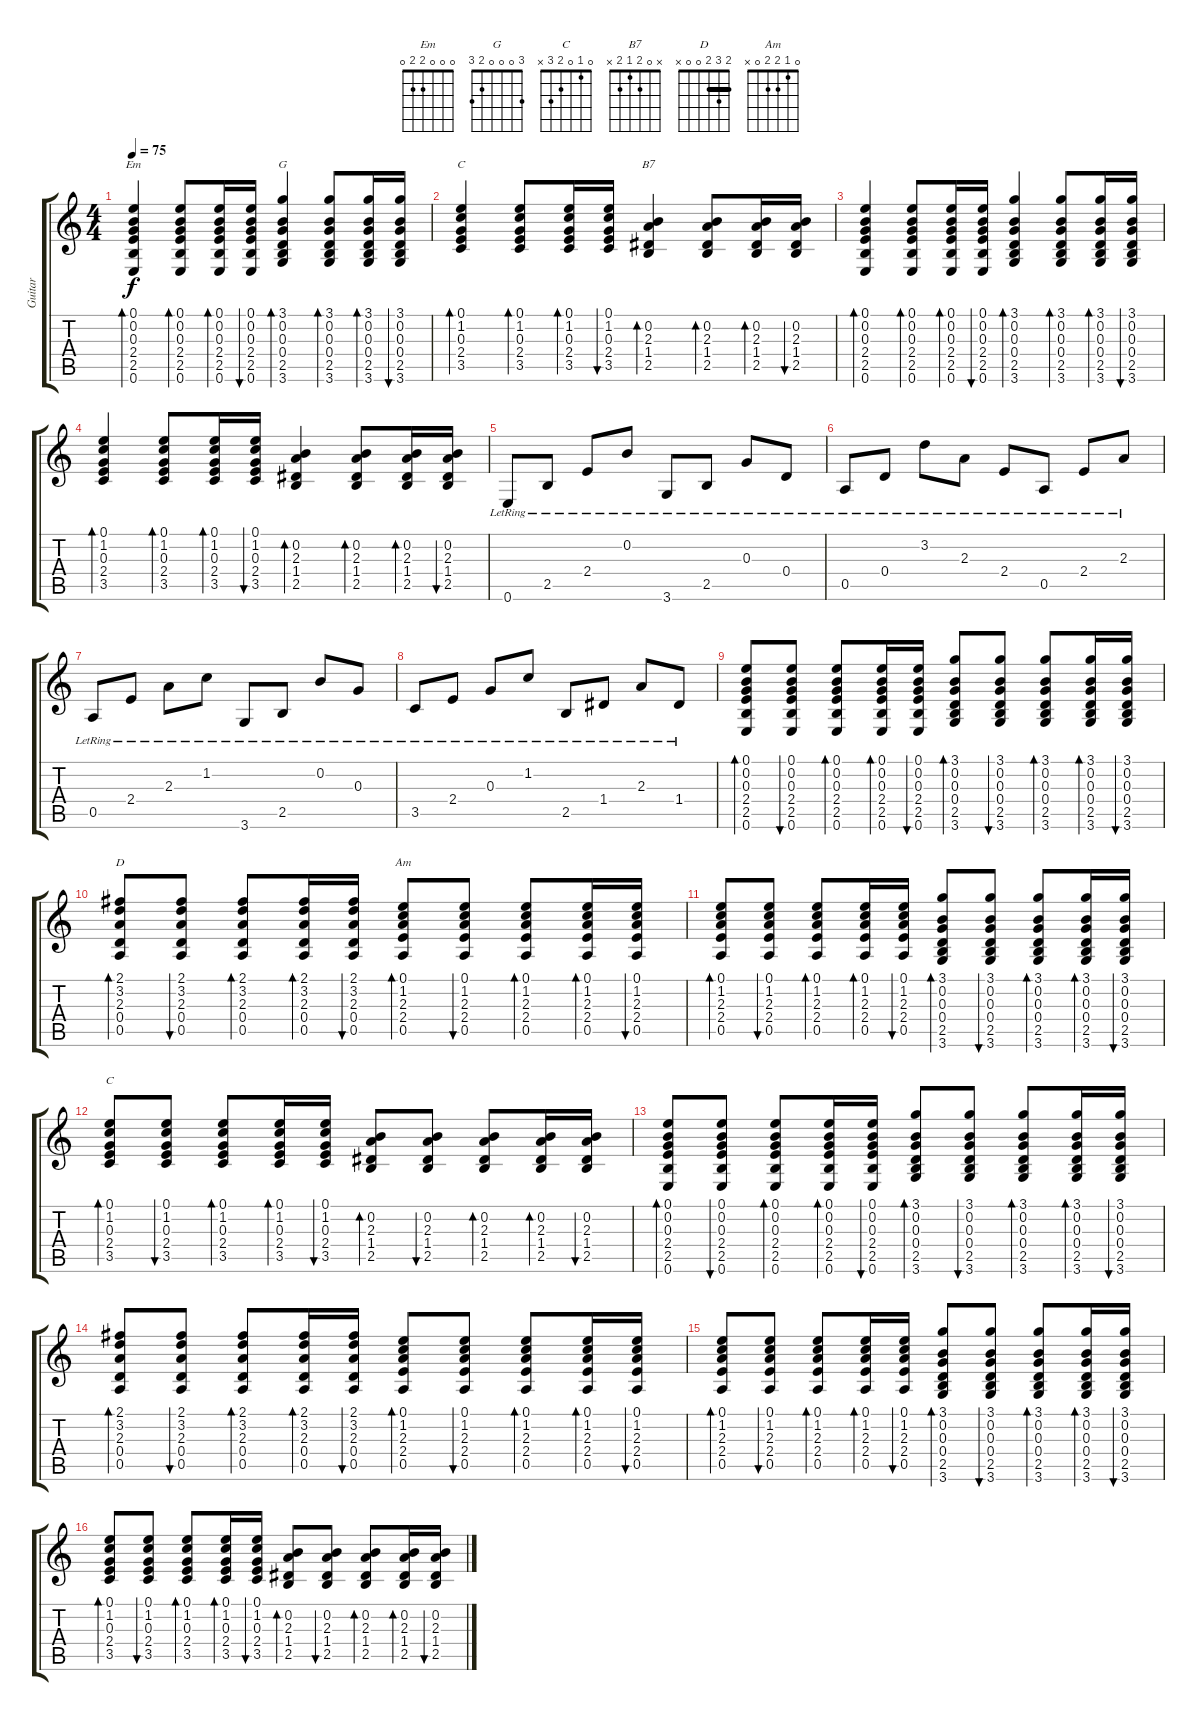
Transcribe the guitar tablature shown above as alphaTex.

\track ("Guitar" "Guitar") {instrument electricguitarjazz}
\staff {score tabs}
\tuning (E4 B3 G3 D3 A2 E2) {hide}
\chord ("Em" 0 0 0 2 2 0)
\chord ("G" 3 0 0 0 2 3)
\chord ("C" x 1 0 2 3 x)
\chord ("B7" x 0 2 1 2 x)
\chord ("D" 2 3 2 0 0 x) {barre 2}
\chord ("Am" 0 1 2 2 0 x)
\chord ("C" 0 1 0 2 3 x)
\ts (4 4)
\tempo 75
\clef g2
\ks c
(0.1 0.2 0.3 2.4 2.5 0.6).4{bd 30 ch "Em" dy f} (0.1 0.2 0.3 2.4 2.5 0.6).8{bd 30} (0.1 0.2 0.3 2.4 2.5 0.6).16{bd 30} (0.1 0.2 0.3 2.4 2.5 0.6).16{bu 30} (3.1 0.2 0.3 0.4 2.5 3.6).4{bd 30 ch "G"} (3.1 0.2 0.3 0.4 2.5 3.6).8{bd 30} (3.1 0.2 0.3 0.4 2.5 3.6).16{bd 30} (3.1 0.2 0.3 0.4 2.5 3.6).16{bu 30} |
(0.1 1.2 0.3 2.4 3.5).4{bd 30 ch "C"} (0.1 1.2 0.3 2.4 3.5).8{bd 30} (0.1 1.2 0.3 2.4 3.5).16{bd 30} (0.1 1.2 0.3 2.4 3.5).16{bu 30} (0.2 2.3 1.4 2.5).4{bd 30 ch "B7"} (0.2 2.3 1.4 2.5).8{bd 30} (0.2 2.3 1.4 2.5).16{bd 30} (0.2 2.3 1.4 2.5).16{bu 30} |
(0.1 0.2 0.3 2.4 2.5 0.6).4{bd 30} (0.1 0.2 0.3 2.4 2.5 0.6).8{bd 30} (0.1 0.2 0.3 2.4 2.5 0.6).16{bd 30} (0.1 0.2 0.3 2.4 2.5 0.6).16{bu 30} (3.1 0.2 0.3 0.4 2.5 3.6).4{bd 30} (3.1 0.2 0.3 0.4 2.5 3.6).8{bd 30} (3.1 0.2 0.3 0.4 2.5 3.6).16{bd 30} (3.1 0.2 0.3 0.4 2.5 3.6).16{bu 30} |
(0.1 1.2 0.3 2.4 3.5).4{bd 30} (0.1 1.2 0.3 2.4 3.5).8{bd 30} (0.1 1.2 0.3 2.4 3.5).16{bd 30} (0.1 1.2 0.3 2.4 3.5).16{bu 30} (0.2 2.3 1.4 2.5).4{bd 30} (0.2 2.3 1.4 2.5).8{bd 30} (0.2 2.3 1.4 2.5).16{bd 30} (0.2 2.3 1.4 2.5).16{bu 30} |
0.6{lr}.8 2.5{lr}.8 2.4{lr}.8 0.2{lr}.8 3.6{lr}.8 2.5{lr}.8 0.3{lr}.8 0.4{lr}.8 |
0.5{lr}.8 0.4{lr}.8 3.2{lr}.8 2.3{lr}.8 2.4{lr}.8 0.5{lr}.8 2.4{lr}.8 2.3{lr}.8 |
0.5{lr}.8 2.4{lr}.8 2.3{lr}.8 1.2{lr}.8 3.6{lr}.8 2.5{lr}.8 0.2{lr}.8 0.3{lr}.8 |
3.5{lr}.8 2.4{lr}.8 0.3{lr}.8 1.2{lr}.8 2.5{lr}.8 1.4{lr}.8 2.3{lr}.8 1.4{lr}.8 |
(0.1 0.2 0.3 2.4 2.5 0.6).8{bd 30} (0.1 0.2 0.3 2.4 2.5 0.6).8{bu 30} (0.1 0.2 0.3 2.4 2.5 0.6).8{bd 30} (0.1 0.2 0.3 2.4 2.5 0.6).16{bd 30} (0.1 0.2 0.3 2.4 2.5 0.6).16{bu 30} (3.1 0.2 0.3 0.4 2.5 3.6).8{bd 30} (3.1 0.2 0.3 0.4 2.5 3.6).8{bu 30} (3.1 0.2 0.3 0.4 2.5 3.6).8{bd 30} (3.1 0.2 0.3 0.4 2.5 3.6).16{bd 30} (3.1 0.2 0.3 0.4 2.5 3.6).16{bu 30} |
(2.1 3.2 2.3 0.4 0.5).8{bd 30 ch "D"} (2.1 3.2 2.3 0.4 0.5).8{bu 30} (2.1 3.2 2.3 0.4 0.5).8{bd 30} (2.1 3.2 2.3 0.4 0.5).16{bd 30} (2.1 3.2 2.3 0.4 0.5).16{bu 30} (0.1 1.2 2.3 2.4 0.5).8{bd 30 ch "Am"} (0.1 1.2 2.3 2.4 0.5).8{bu 30} (0.1 1.2 2.3 2.4 0.5).8{bd 30} (0.1 1.2 2.3 2.4 0.5).16{bd 30} (0.1 1.2 2.3 2.4 0.5).16{bu 30} |
(0.1 1.2 2.3 2.4 0.5).8{bd 30} (0.1 1.2 2.3 2.4 0.5).8{bu 30} (0.1 1.2 2.3 2.4 0.5).8{bd 30} (0.1 1.2 2.3 2.4 0.5).16{bd 30} (0.1 1.2 2.3 2.4 0.5).16{bu 30} (3.1 0.2 0.3 0.4 2.5 3.6).8{bd 30} (3.1 0.2 0.3 0.4 2.5 3.6).8{bu 30} (3.1 0.2 0.3 0.4 2.5 3.6).8{bd 30} (3.1 0.2 0.3 0.4 2.5 3.6).16{bd 30} (3.1 0.2 0.3 0.4 2.5 3.6).16{bu 30} |
(0.1 1.2 0.3 2.4 3.5).8{bd 30 ch "C"} (0.1 1.2 0.3 2.4 3.5).8{bu 30} (0.1 1.2 0.3 2.4 3.5).8{bd 30} (0.1 1.2 0.3 2.4 3.5).16{bd 30} (0.1 1.2 0.3 2.4 3.5).16{bu 30} (0.2 2.3 1.4 2.5).8{bd 30} (0.2 2.3 1.4 2.5).8{bu 30} (0.2 2.3 1.4 2.5).8{bd 30} (0.2 2.3 1.4 2.5).16{bd 30} (0.2 2.3 1.4 2.5).16{bu 30} |
(0.1 0.2 0.3 2.4 2.5 0.6).8{bd 30} (0.1 0.2 0.3 2.4 2.5 0.6).8{bu 30} (0.1 0.2 0.3 2.4 2.5 0.6).8{bd 30} (0.1 0.2 0.3 2.4 2.5 0.6).16{bd 30} (0.1 0.2 0.3 2.4 2.5 0.6).16{bu 30} (3.1 0.2 0.3 0.4 2.5 3.6).8{bd 30} (3.1 0.2 0.3 0.4 2.5 3.6).8{bu 30} (3.1 0.2 0.3 0.4 2.5 3.6).8{bd 30} (3.1 0.2 0.3 0.4 2.5 3.6).16{bd 30} (3.1 0.2 0.3 0.4 2.5 3.6).16{bu 30} |
(2.1 3.2 2.3 0.4 0.5).8{bd 30} (2.1 3.2 2.3 0.4 0.5).8{bu 30} (2.1 3.2 2.3 0.4 0.5).8{bd 30} (2.1 3.2 2.3 0.4 0.5).16{bd 30} (2.1 3.2 2.3 0.4 0.5).16{bu 30} (0.1 1.2 2.3 2.4 0.5).8{bd 30} (0.1 1.2 2.3 2.4 0.5).8{bu 30} (0.1 1.2 2.3 2.4 0.5).8{bd 30} (0.1 1.2 2.3 2.4 0.5).16{bd 30} (0.1 1.2 2.3 2.4 0.5).16{bu 30} |
(0.1 1.2 2.3 2.4 0.5).8{bd 30} (0.1 1.2 2.3 2.4 0.5).8{bu 30} (0.1 1.2 2.3 2.4 0.5).8{bd 30} (0.1 1.2 2.3 2.4 0.5).16{bd 30} (0.1 1.2 2.3 2.4 0.5).16{bu 30} (3.1 0.2 0.3 0.4 2.5 3.6).8{bd 30} (3.1 0.2 0.3 0.4 2.5 3.6).8{bu 30} (3.1 0.2 0.3 0.4 2.5 3.6).8{bd 30} (3.1 0.2 0.3 0.4 2.5 3.6).16{bd 30} (3.1 0.2 0.3 0.4 2.5 3.6).16{bu 30} |
(0.1 1.2 0.3 2.4 3.5).8{bd 30} (0.1 1.2 0.3 2.4 3.5).8{bu 30} (0.1 1.2 0.3 2.4 3.5).8{bd 30} (0.1 1.2 0.3 2.4 3.5).16{bd 30} (0.1 1.2 0.3 2.4 3.5).16{bu 30} (0.2 2.3 1.4 2.5).8{bd 30} (0.2 2.3 1.4 2.5).8{bu 30} (0.2 2.3 1.4 2.5).8{bd 30} (0.2 2.3 1.4 2.5).16{bd 30} (0.2 2.3 1.4 2.5).16{bu 30}
